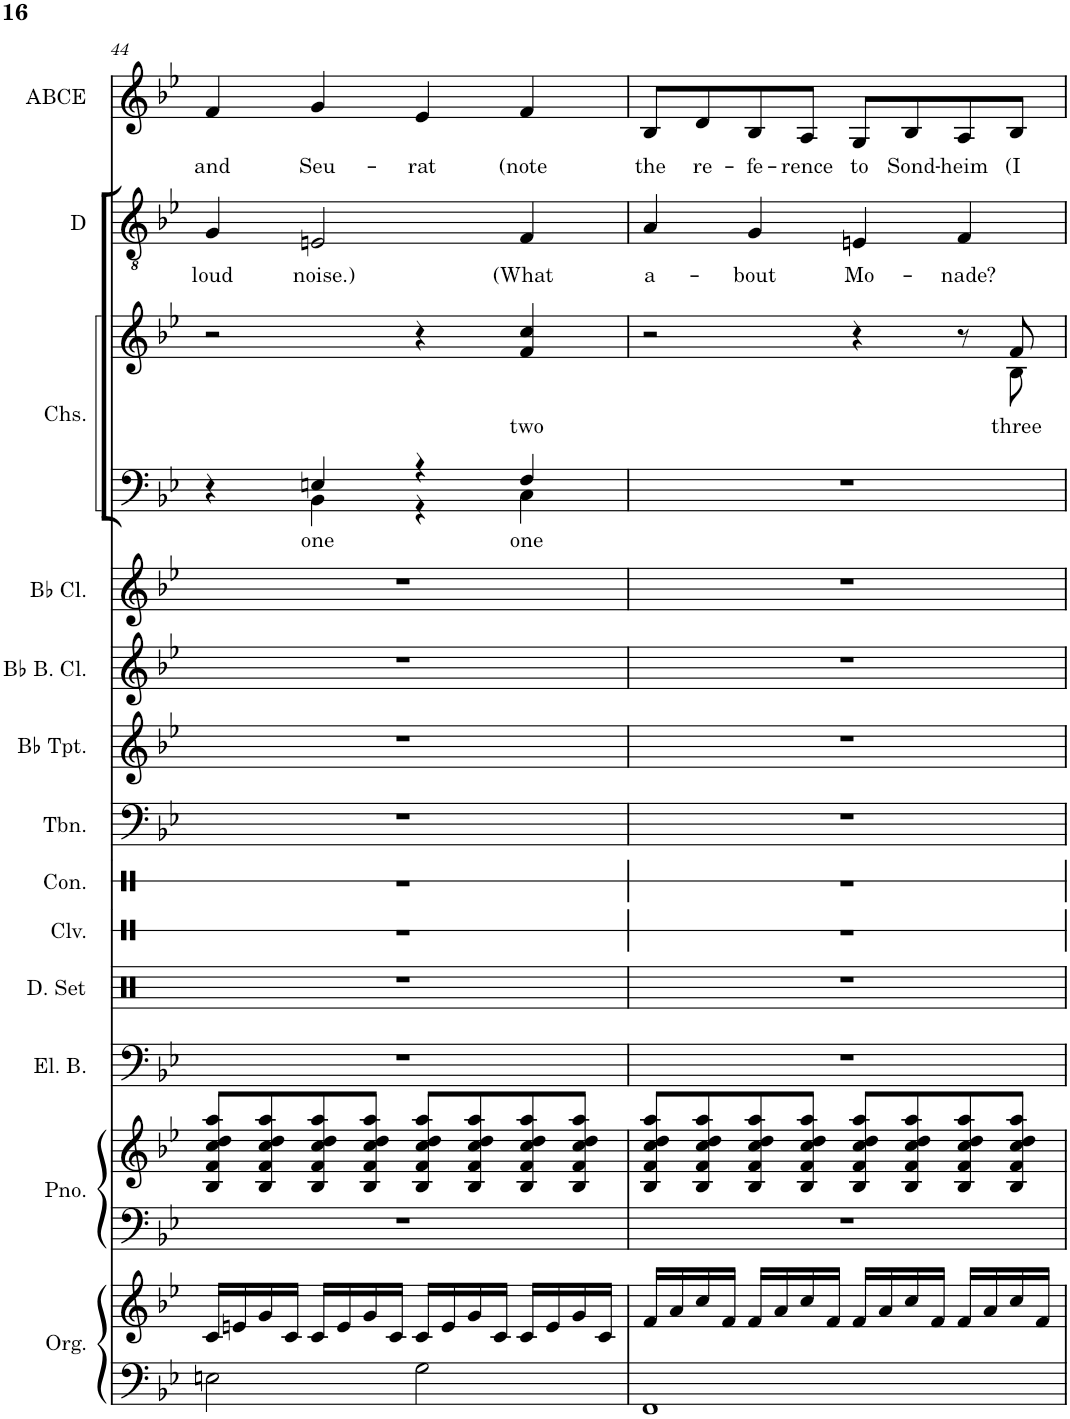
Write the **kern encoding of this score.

**kern	**kern	**kern	**kern	**kern	**kern	**kern	**kern	**kern	**kern	**kern	**kern	**kern	**text	**kern	**text	**kern	**text	**kern	**text
*part13	*part13	*part12	*part12	*part11	*part10	*part9	*part8	*part7	*part6	*part5	*part4	*part3	*part3	*part3	*part3	*part2	*part2	*part1	*part1
*staff16	*staff15	*staff14	*staff13	*staff12	*staff11	*staff10	*staff9	*staff8	*staff7	*staff6	*staff5	*staff4	*staff4	*staff3	*staff3	*staff2	*staff2	*staff1	*staff1
*I"Organ	*	*I"Piano	*	*I"Electric Bass	*I"Drumset	*I"Claves	*I"Congas	*I"Trombone	*I"Bb Trumpet	*I"Bb Bass Clarinet	*I"Bb Clarinet	*I"Chorus	*	*	*	*I"Dan	*	*I"Allie Belle Celle Ellie	*
*I'Org.	*	*I'Pno.	*	*I'El. B.	*I'D. Set	*I'Clv.	*I'Con.	*I'Tbn.	*I'Bb Tpt.	*I'Bb B. Cl.	*I'Bb Cl.	*I'Chs.	*	*	*	*I'D	*	*I'ABCE	*
!!LO:PB:g=z
*clefF4	*clefG2	*clefF4	*clefG2	*clefF4	*clefX	*clefX	*clefX	*clefF4	*clefG2	*clefG2	*clefG2	*clefF4	*	*clefG2	*	*clefGv2	*	*clefG2	*
*	*	*	*	*Trd7c12	*	*	*	*	*Trd1c2	*Trd7c12	*Trd1c2	*	*	*	*	*Trd8c14	*	*Trd1c2	*
*k[b-e-]	*k[b-e-]	*k[b-e-]	*k[b-e-]	*k[b-e-]	*k[]	*k[]	*k[]	*k[b-e-]	*k[b-e-]	*k[b-e-]	*k[b-e-]	*k[b-e-]	*	*k[b-e-]	*	*k[b-e-]	*	*k[b-e-]	*
*M4/4	*M4/4	*M4/4	*M4/4	*M4/4	*M4/4	*M4/4	*M4/4	*M4/4	*M4/4	*M4/4	*M4/4	*M4/4	*	*M4/4	*	*M4/4	*	*M4/4	*
=44	=44	=44	=44	=44	=44	=44	=44	=44	=44	=44	=44	=44	=44	=44	=44	=44	=44	=44	=44
*	*	*	*	*	*	*	*	*	*	*	*	*^	*	*	*	*	*	*	*
!	!	!	!	!	!	!	!	!	!	!	!	!	!	!	!	!	!	!LO:LY:b	!	!LO:LY:b
2En\	16c/LL	1r	8B-/ 8f/ 8cc/ 8dd/ 8aa/L	1r	1r	1r	1r	1r	1r	1r	1r	4r	4ryy	.	2r	.	4G/	loud	4f/	and
.	16en/	.	.	.	.	.	.	.	.	.	.	.	.	.	.	.	.	.	.	.
.	16g/	.	8B-/ 8f/ 8cc/ 8dd/ 8aa/	.	.	.	.	.	.	.	.	.	.	.	.	.	.	.	.	.
.	16c/JJ	.	.	.	.	.	.	.	.	.	.	.	.	.	.	.	.	.	.	.
!	!	!	!	!	!	!	!	!	!	!	!	!	!	!LO:LY:b	!	!	!	!LO:LY:b	!	!LO:LY:b
.	16c/LL	.	8B-/ 8f/ 8cc/ 8dd/ 8aa/	.	.	.	.	.	.	.	.	4En/	4BB-\	one	.	.	2En/	noise.)	4g/	Seu-
.	16e/	.	.	.	.	.	.	.	.	.	.	.	.	.	.	.	.	.	.	.
.	16g/	.	8B-/ 8f/ 8cc/ 8dd/ 8aa/J	.	.	.	.	.	.	.	.	.	.	.	.	.	.	.	.	.
.	16c/JJ	.	.	.	.	.	.	.	.	.	.	.	.	.	.	.	.	.	.	.
!	!	!	!	!	!	!	!	!	!	!	!	!	!	!	!	!	!	!	!	!LO:LY:b
2G\	16c/LL	.	8B-/ 8f/ 8cc/ 8dd/ 8aa/L	.	.	.	.	.	.	.	.	4r	4r	.	4r	.	.	.	4e-/	-rat
.	16e/	.	.	.	.	.	.	.	.	.	.	.	.	.	.	.	.	.	.	.
.	16g/	.	8B-/ 8f/ 8cc/ 8dd/ 8aa/	.	.	.	.	.	.	.	.	.	.	.	.	.	.	.	.	.
.	16c/JJ	.	.	.	.	.	.	.	.	.	.	.	.	.	.	.	.	.	.	.
!	!	!	!	!	!	!	!	!	!	!	!	!	!	!LO:LY:b	!	!LO:LY:b	!	!LO:LY:b	!	!LO:LY:b
.	16c/LL	.	8B-/ 8f/ 8cc/ 8dd/ 8aa/	.	.	.	.	.	.	.	.	4F/	4C\	one	4f/ 4cc/	two	4F/	(What	4f/	(note
.	16e/	.	.	.	.	.	.	.	.	.	.	.	.	.	.	.	.	.	.	.
.	16g/	.	8B-/ 8f/ 8cc/ 8dd/ 8aa/J	.	.	.	.	.	.	.	.	.	.	.	.	.	.	.	.	.
.	16c/JJ	.	.	.	.	.	.	.	.	.	.	.	.	.	.	.	.	.	.	.
*	*	*	*	*	*	*	*	*	*	*	*	*v	*v	*	*	*	*	*	*	*
=45	=45	=45	=45	=45	=45	=45	=45	=45	=45	=45	=45	=45	=45	=45	=45	=45	=45	=45	=45
*	*	*	*	*	*	*	*	*	*	*	*	*	*	*^	*	*	*	*	*
!	!	!	!	!	!	!	!	!	!	!	!	!	!	!	!	!	!	!LO:LY:b	!	!LO:LY:b
1FF	16f/LL	1r	8B-/ 8f/ 8cc/ 8dd/ 8aa/L	1r	1r	1r	1r	1r	1r	1r	1r	1r	.	2r	2..ryy	.	4A/	a-	8B-/L	-the
.	16a/	.	.	.	.	.	.	.	.	.	.	.	.	.	.	.	.	.	.	.
!	!	!	!	!	!	!	!	!	!	!	!	!	!	!	!	!	!	!	!	!LO:LY:b
.	16cc/	.	8B-/ 8f/ 8cc/ 8dd/ 8aa/	.	.	.	.	.	.	.	.	.	.	.	.	.	.	.	8d/	re-
.	16f/JJ	.	.	.	.	.	.	.	.	.	.	.	.	.	.	.	.	.	.	.
!	!	!	!	!	!	!	!	!	!	!	!	!	!	!	!	!	!	!LO:LY:b	!	!LO:LY:b
.	16f/LL	.	8B-/ 8f/ 8cc/ 8dd/ 8aa/	.	.	.	.	.	.	.	.	.	.	.	.	.	4G/	-bout	8B-/	-fe-
.	16a/	.	.	.	.	.	.	.	.	.	.	.	.	.	.	.	.	.	.	.
!	!	!	!	!	!	!	!	!	!	!	!	!	!	!	!	!	!	!	!	!LO:LY:b
.	16cc/	.	8B-/ 8f/ 8cc/ 8dd/ 8aa/J	.	.	.	.	.	.	.	.	.	.	.	.	.	.	.	8A/J	-rence
.	16f/JJ	.	.	.	.	.	.	.	.	.	.	.	.	.	.	.	.	.	.	.
!	!	!	!	!	!	!	!	!	!	!	!	!	!	!	!	!	!	!LO:LY:b	!	!LO:LY:b
.	16f/LL	.	8B-/ 8f/ 8cc/ 8dd/ 8aa/L	.	.	.	.	.	.	.	.	.	.	4r	.	.	4En/	Mo-	8G/L	to
.	16a/	.	.	.	.	.	.	.	.	.	.	.	.	.	.	.	.	.	.	.
!	!	!	!	!	!	!	!	!	!	!	!	!	!	!	!	!	!	!	!	!LO:LY:b
.	16cc/	.	8B-/ 8f/ 8cc/ 8dd/ 8aa/	.	.	.	.	.	.	.	.	.	.	.	.	.	.	.	8B-/	Sond-
.	16f/JJ	.	.	.	.	.	.	.	.	.	.	.	.	.	.	.	.	.	.	.
!	!	!	!	!	!	!	!	!	!	!	!	!	!	!	!	!	!	!LO:LY:b	!	!LO:LY:b
.	16f/LL	.	8B-/ 8f/ 8cc/ 8dd/ 8aa/	.	.	.	.	.	.	.	.	.	.	8r	.	.	4F/	-nade?	8A/	-heim
.	16a/	.	.	.	.	.	.	.	.	.	.	.	.	.	.	.	.	.	.	.
!	!	!	!	!	!	!	!	!	!	!	!	!	!	!	!	!LO:LY:b	!	!	!	!LO:LY:b
.	16cc/	.	8B-/ 8f/ 8cc/ 8dd/ 8aa/J	.	.	.	.	.	.	.	.	.	.	8f/	8B-\	three	.	.	8B-/J	(I
.	16f/JJ	.	.	.	.	.	.	.	.	.	.	.	.	.	.	.	.	.	.	.
*	*	*	*	*	*	*	*	*	*	*	*	*	*	*v	*v	*	*	*	*	*
=	=	=	=	=	=	=	=	=	=	=	=	=	=	=	=	=	=	=	=
*-	*-	*-	*-	*-	*-	*-	*-	*-	*-	*-	*-	*-	*-	*-	*-	*-	*-	*-	*-
